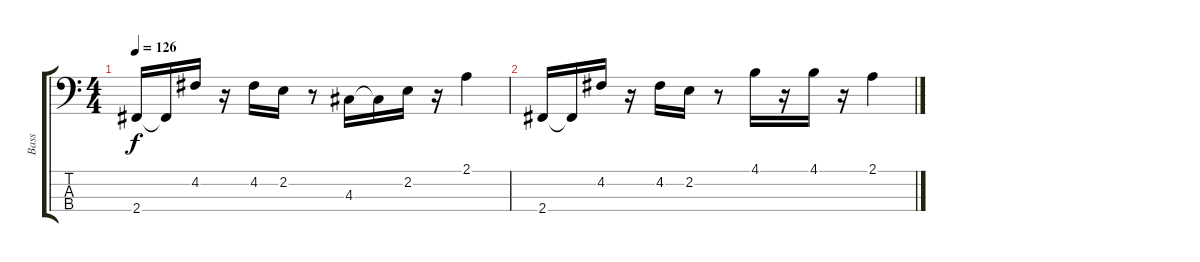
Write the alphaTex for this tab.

\track ("Bass" "Bass") {instrument slapbass1}
\staff {score tabs}
\tuning (G2 D2 A1 E1) {hide}
\ts (4 4)
\tempo 126
\clef f4
\ks c
2.4.16{dy f} 2.4{t}.16 4.2.16 r.16 4.2.16 2.2.16 r.8 4.3.16 4.3{t}.16 2.2.16 r.16 2.1.4 |
2.4.16 2.4{t}.16 4.2.16 r.16 4.2.16 2.2.16 r.8 4.1.16 r.16 4.1.16 r.16 2.1.4
